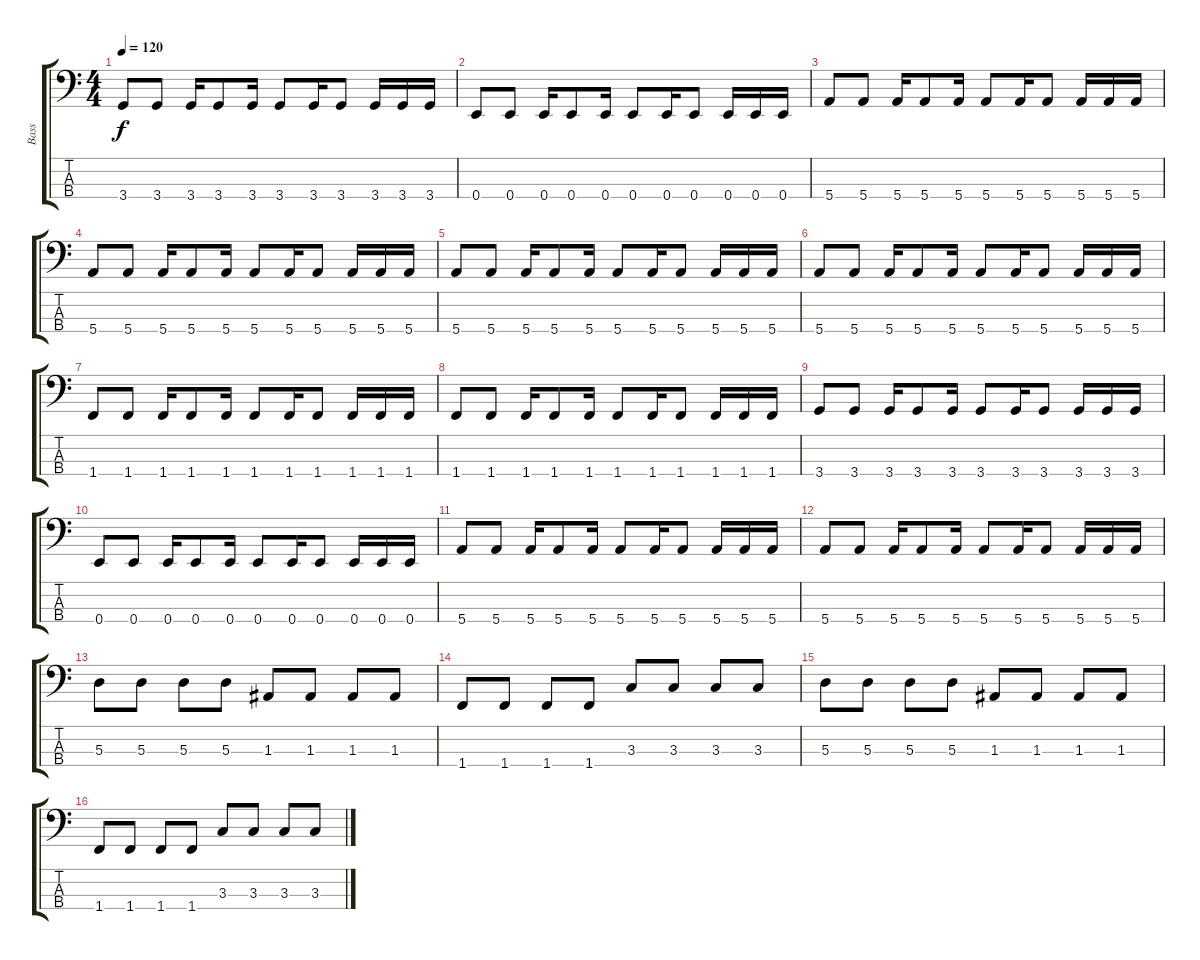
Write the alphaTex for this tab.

\track ("Bass" "Bass") {instrument electricbassfinger}
\staff {score tabs}
\tuning (G2 D2 A1 E1) {hide}
\ts (4 4)
\tempo 120
\clef f4
\ks c
3.4.8{dy f} 3.4.8 3.4.16 3.4.8 3.4.16 3.4.8 3.4.16 3.4.8 3.4.16 3.4.16 3.4.16 |
0.4.8 0.4.8 0.4.16 0.4.8 0.4.16 0.4.8 0.4.16 0.4.8 0.4.16 0.4.16 0.4.16 |
5.4.8 5.4.8 5.4.16 5.4.8 5.4.16 5.4.8 5.4.16 5.4.8 5.4.16 5.4.16 5.4.16 |
5.4.8 5.4.8 5.4.16 5.4.8 5.4.16 5.4.8 5.4.16 5.4.8 5.4.16 5.4.16 5.4.16 |
5.4.8 5.4.8 5.4.16 5.4.8 5.4.16 5.4.8 5.4.16 5.4.8 5.4.16 5.4.16 5.4.16 |
5.4.8 5.4.8 5.4.16 5.4.8 5.4.16 5.4.8 5.4.16 5.4.8 5.4.16 5.4.16 5.4.16 |
1.4.8 1.4.8 1.4.16 1.4.8 1.4.16 1.4.8 1.4.16 1.4.8 1.4.16 1.4.16 1.4.16 |
1.4.8 1.4.8 1.4.16 1.4.8 1.4.16 1.4.8 1.4.16 1.4.8 1.4.16 1.4.16 1.4.16 |
3.4.8 3.4.8 3.4.16 3.4.8 3.4.16 3.4.8 3.4.16 3.4.8 3.4.16 3.4.16 3.4.16 |
0.4.8 0.4.8 0.4.16 0.4.8 0.4.16 0.4.8 0.4.16 0.4.8 0.4.16 0.4.16 0.4.16 |
5.4.8 5.4.8 5.4.16 5.4.8 5.4.16 5.4.8 5.4.16 5.4.8 5.4.16 5.4.16 5.4.16 |
5.4.8 5.4.8 5.4.16 5.4.8 5.4.16 5.4.8 5.4.16 5.4.8 5.4.16 5.4.16 5.4.16 |
5.3.8 5.3.8 5.3.8 5.3.8 1.3.8 1.3.8 1.3.8 1.3.8 |
1.4.8 1.4.8 1.4.8 1.4.8 3.3.8 3.3.8 3.3.8 3.3.8 |
5.3.8 5.3.8 5.3.8 5.3.8 1.3.8 1.3.8 1.3.8 1.3.8 |
1.4.8 1.4.8 1.4.8 1.4.8 3.3.8 3.3.8 3.3.8 3.3.8
